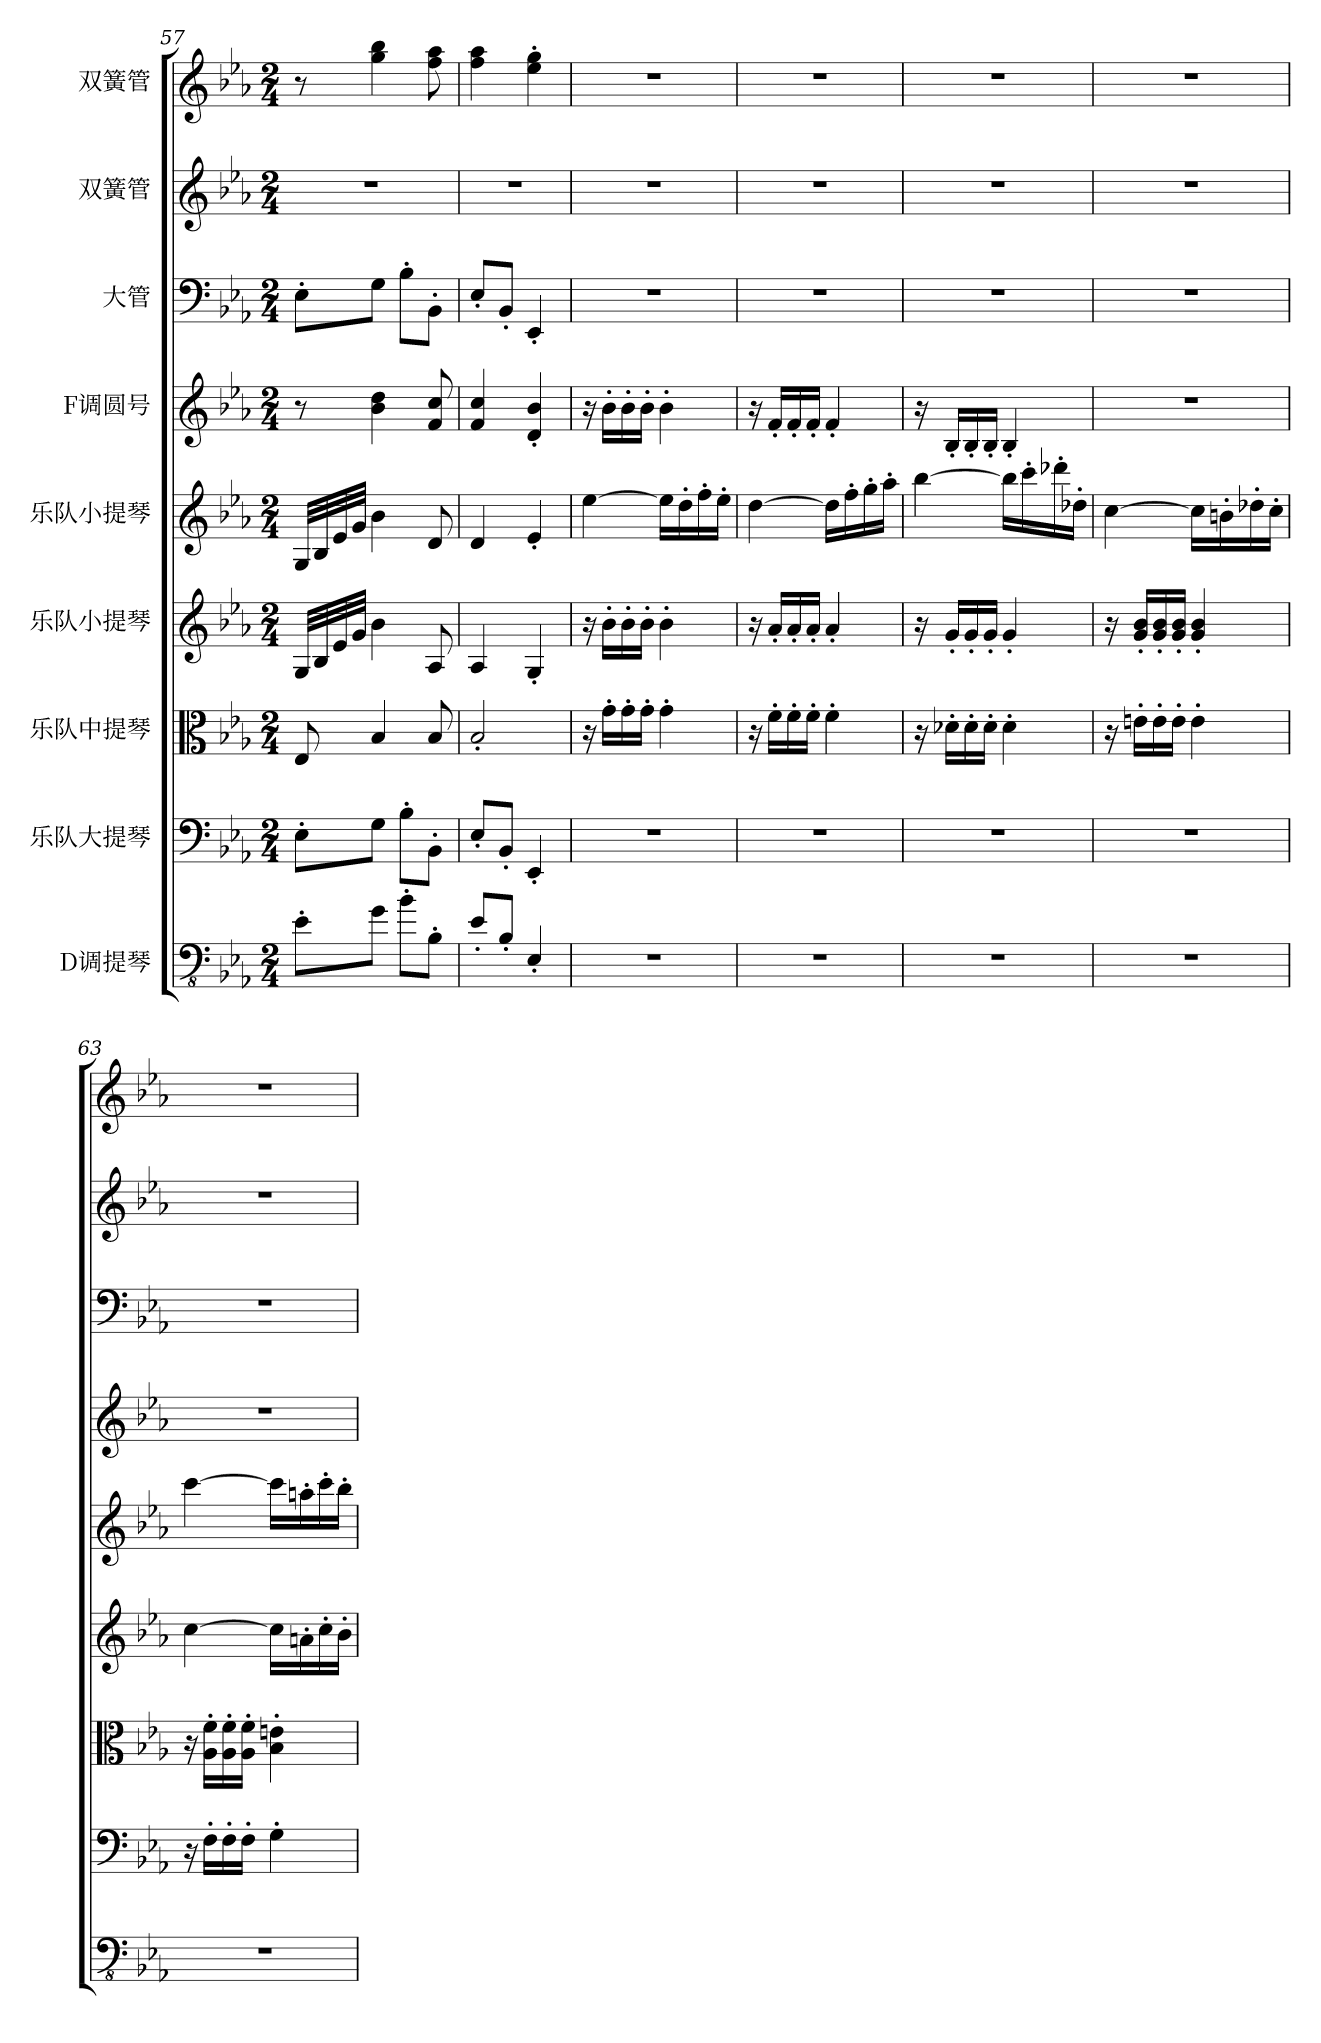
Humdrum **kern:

**kern	**kern	**kern	**kern	**kern	**kern	**kern	**kern	**kern
*part9	*part8	*part7	*part6	*part5	*part4	*part3	*part2	*part1
*staff9	*staff8	*staff7	*staff6	*staff5	*staff4	*staff3	*staff2	*staff1
*I"D调提琴	*I"乐队大提琴	*I"乐队中提琴	*I"乐队小提琴	*I"乐队小提琴	*I"F调圆号	*I"大管	*I"双簧管	*I"双簧管
!!LO:PB:g=z
*clefFv4	*clefF4	*clefC3	*clefG2	*clefG2	*clefG2	*clefF4	*clefG2	*clefG2
*ITrd7c12	*	*	*	*	*ITrd4c7	*	*	*
*k[b-e-a-]	*k[b-e-a-]	*k[b-e-a-]	*k[b-e-a-]	*k[b-e-a-]	*k[b-e-a-d-]	*k[b-e-a-]	*k[b-e-a-]	*k[b-e-a-]
*M2/4	*M2/4	*M2/4	*M2/4	*M2/4	*M2/4	*M2/4	*M2/4	*M2/4
=57	=57	=57	=57	=57	=57	=57	=57	=57
8EE-'\L	8E-'\L	8E-/	32G/LLL	32G/LLL	8r	8E-'\L	2r	8r
.	.	.	32B-/	32B-/	.	.	.	.
.	.	.	32e-/	32e-/	.	.	.	.
.	.	.	32g/JJJ	32g/JJJ	.	.	.	.
8GG\J	8G\J	4B-/	4b-\	4b-\	4e-\ 4g\	8G\J	.	4gg\ 4bb-\
8BB-'\L	8B-'\L	.	.	.	.	8B-'\L	.	.
8BBB-'\J	8BB-'\J	8B-/	8A-/	8d/	8B-/ 8f/	8BB-'\J	.	8ff\ 8aa-\
=58	=58	=58	=58	=58	=58	=58	=58	=58
*	*	*	*	*	*	*	*	*MM37
8EE-'/L	8E-'/L	2B-'/	4A-/	4d/	4B-/ 4f/	8E-'/L	2r	4ff\ 4aa-\
8BBB-'/J	8BB-'/J	.	.	.	.	8BB-'/J	.	.
4EEE-'/	4EE-'/	.	4G'/	4e-'/	4G/' 4e-/'	4EE-'/	.	4ee-\' 4gg\'
=59	=59	=59	=59	=59	=59	=59	=59	=59
*	*	*	*	*	*	*	*	*MM40
2r	2r	16r	16r	[4ee-\	16r	2r	2r	2r
.	.	16g'\LL	16b-'\LL	.	16e-'\LL	.	.	.
.	.	16g'\	16b-'\	.	16e-'\	.	.	.
.	.	16g'\JJ	16b-'\JJ	.	16e-'\JJ	.	.	.
.	.	4g'\	4b-'\	16ee-\LL]	4e-'\	.	.	.
.	.	.	.	16dd'\	.	.	.	.
.	.	.	.	16ff'\	.	.	.	.
.	.	.	.	16ee-'\JJ	.	.	.	.
=60	=60	=60	=60	=60	=60	=60	=60	=60
2r	2r	16r	16r	[4dd\	16r	2r	2r	2r
.	.	16f'\LL	16a-'/LL	.	16B-'/LL	.	.	.
.	.	16f'\	16a-'/	.	16B-'/	.	.	.
.	.	16f'\JJ	16a-'/JJ	.	16B-'/JJ	.	.	.
.	.	4f'\	4a-'/	16dd\LL]	4B-'/	.	.	.
.	.	.	.	16ff'\	.	.	.	.
.	.	.	.	16gg'\	.	.	.	.
.	.	.	.	16aa-'\JJ	.	.	.	.
=61	=61	=61	=61	=61	=61	=61	=61	=61
2r	2r	16r	16r	[4bb-\	16r	2r	2r	2r
.	.	16d-X'\LL	16g'/LL	.	16E-'/LL	.	.	.
.	.	16d-'\	16g'/	.	16E-'/	.	.	.
.	.	16d-'\JJ	16g'/JJ	.	16E-'/JJ	.	.	.
.	.	4d-'\	4g'/	16bb-\LL]	4E-'/	.	.	.
.	.	.	.	16ccc'\	.	.	.	.
.	.	.	.	16ddd-X'\	.	.	.	.
.	.	.	.	16dd-X'\JJ	.	.	.	.
!!LO:PB:g=z
=62	=62	=62	=62	=62	=62	=62	=62	=62
2r	2r	16r	16r	[4cc\	2r	2r	2r	2r
.	.	16en'\LL	16g/' 16b-/'LL	.	.	.	.	.
.	.	16e'\	16g/' 16b-/'	.	.	.	.	.
.	.	16e'\JJ	16g/' 16b-/'JJ	.	.	.	.	.
.	.	4e'\	4g/' 4b-/'	16cc\LL]	.	.	.	.
.	.	.	.	16bn'\	.	.	.	.
.	.	.	.	16dd-X'\	.	.	.	.
.	.	.	.	16cc'\JJ	.	.	.	.
=63	=63	=63	=63	=63	=63	=63	=63	=63
2r	16r	16r	[4cc\	[4ccc\	2r	2r	2r	2r
.	16F'\LL	16A-\' 16f\'LL	.	.	.	.	.	.
.	16F'\	16A-\' 16f\'	.	.	.	.	.	.
.	16F'\JJ	16A-\' 16f\'JJ	.	.	.	.	.	.
.	4G'\	4B-\' 4en\'	16cc\LL]	16ccc\LL]	.	.	.	.
.	.	.	16an'\	16aan'\	.	.	.	.
.	.	.	16cc'\	16ccc'\	.	.	.	.
.	.	.	16b-'\JJ	16bb-'\JJ	.	.	.	.
=	=	=	=	=	=	=	=	=
*-	*-	*-	*-	*-	*-	*-	*-	*-
